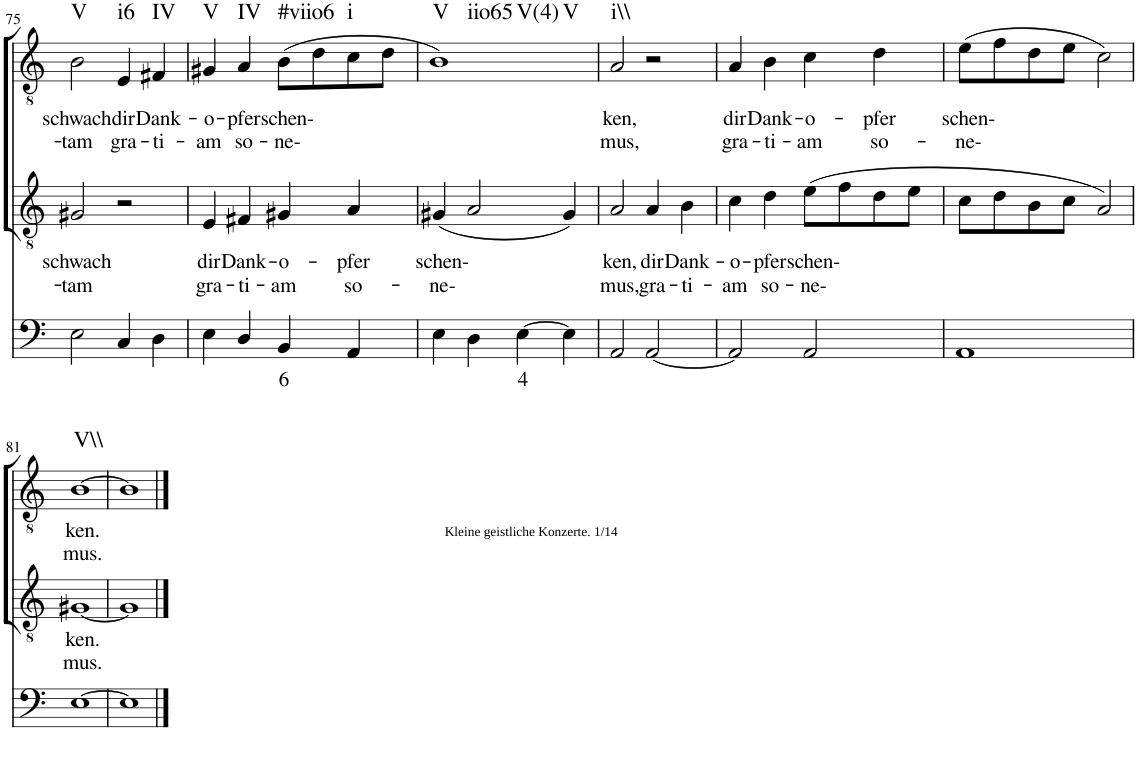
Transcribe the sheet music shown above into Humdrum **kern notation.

**kern	**text	**kern	**text	**text	**kern	**text	**text	**harte
*part3	*part3	*part2	*part2	*part2	*part1	*part1	*part1	*part1
*staff3	*staff3	*staff2	*staff2	*staff2	*staff1	*staff1	*staff1	*
*I"Continuo	*	*I"Tenor II	*	*	*I"Tenor I	*	*	*
!!LO:PB:g=z
*clefF4	*	*clefGv2	*	*	*clefGv2	*	*	*
*k[]	*	*k[]	*	*	*k[]	*	*	*
*M4/4	*	*M4/4	*	*	*M4/4	*	*	*
=75	=75	=75	=75	=75	=75	=75	=75	=75
!	!	!	!LO:LY:b	!LO:LY:b	!	!LO:LY:b	!LO:LY:b	!LO:H:kt=V
2E\	.	2G#X/	schwach	tam	2B\	schwach	tam	N
!	!	!	!	!	!	!LO:LY:b	!LO:LY:b	!LO:H:kt=i6
4C/	.	2r	.	.	4E/	dir	gra-	N
!	!	!	!	!	!	!LO:LY:b	!LO:LY:b	!LO:H:kt=IV
4D\	.	.	.	.	4F#X/	Dank-	ti-	N
=76	=76	=76	=76	=76	=76	=76	=76	=76
!	!	!	!LO:LY:b	!LO:LY:b	!	!LO:LY:b	!LO:LY:b	!LO:H:kt=V
4E\	.	4E/	dir	gra-	4G#X/	o-	am	N
!	!	!	!LO:LY:b	!LO:LY:b	!	!LO:LY:b	!LO:LY:b	!LO:H:kt=IV
4D/	.	4F#X/	Dank-	ti-	4A/	pfer	so-	N
!	!LO:LY:b	!	!LO:LY:b	!LO:LY:b	!	!LO:LY:b	!LO:LY:b	!LO:H:kt=#viio6
4BB/	6	4G#X/	o-	am	(8B\L	schen-	ne-	N
.	.	.	.	.	8d\	.	.	.
!	!	!	!LO:LY:b	!LO:LY:b	!	!	!	!LO:H:kt=i
4AA/	.	4A/	pfer	so-	8c\	.	.	N
.	.	.	.	.	8d\J	.	.	.
=77	=77	=77	=77	=77	=77	=77	=77	=77
!	!	!	!LO:LY:b	!LO:LY:b	!	!	!	!LO:H:n=1:kt=V
!	!	!	!	!	!	!	!	!LO:H:n=2:kt=iio65
!	!	!	!	!	!	!	!	!LO:H:n=3:kt=V(4)
!	!	!	!	!	!	!	!	!LO:H:n=4:kt=V
4E\	.	(4G#X/	schen-	ne-	1B)	.	.	N N N N
!LO:TX:b:t=Kleine geistliche Konzerte. 1/14	!	!	!	!	!	!	!	!
4D\	.	2A/	.	.	.	.	.	.
!	!LO:LY:b	!	!	!	!	!	!	!
[4E\	4	.	.	.	.	.	.	.
4E\]	.	4G#/)	.	.	.	.	.	.
=78	=78	=78	=78	=78	=78	=78	=78	=78
!	!	!	!LO:LY:b	!LO:LY:b	!	!LO:LY:b	!LO:LY:b	!LO:H:kt=i\\
2AA/	.	2A/	ken,	mus,	2A/	ken,	mus,	N
!	!	!	!LO:LY:b	!LO:LY:b	!	!	!	!
[2AA/	.	4A/	dir	gra-	2r	.	.	.
!	!	!	!LO:LY:b	!LO:LY:b	!	!	!	!
.	.	4B\	Dank-	ti-	.	.	.	.
=79	=79	=79	=79	=79	=79	=79	=79	=79
!	!	!	!LO:LY:b	!LO:LY:b	!	!LO:LY:b	!LO:LY:b	!
2AA/]	.	4c\	o-	am	4A/	dir	gra-	.
!	!	!	!LO:LY:b	!LO:LY:b	!	!LO:LY:b	!LO:LY:b	!
.	.	4d\	pfer	so-	4B\	Dank-	ti-	.
!	!	!	!LO:LY:b	!LO:LY:b	!	!LO:LY:b	!LO:LY:b	!
2AA/	.	(8e\L	schen-	ne-	4c\	o-	am	.
.	.	8f\	.	.	.	.	.	.
!	!	!	!	!	!	!LO:LY:b	!LO:LY:b	!
.	.	8d\	.	.	4d\	pfer	so-	.
.	.	8e\J	.	.	.	.	.	.
=80	=80	=80	=80	=80	=80	=80	=80	=80
!	!	!	!	!	!	!LO:LY:b	!LO:LY:b	!
1AA	.	8c\L	.	.	(8e\L	schen-	ne-	.
.	.	8d\	.	.	8f\	.	.	.
.	.	8B\	.	.	8d\	.	.	.
.	.	8c\J	.	.	8e\J	.	.	.
.	.	2A/)	.	.	2c\)	.	.	.
!!LO:LB:g=z
=81	=81	=81	=81	=81	=81	=81	=81	=81
!	!	!	!LO:LY:b	!LO:LY:b	!	!LO:LY:b	!LO:LY:b	!LO:H:kt=V\\
[1E	.	[1G#X	ken.	mus.	[1B	ken.	mus.	N
=82	=82	=82	=82	=82	=82	=82	=82	=82
1E]	.	1G#]	.	.	1B]	.	.	.
==	==	==	==	==	==	==	==	==
*-	*-	*-	*-	*-	*-	*-	*-	*-
